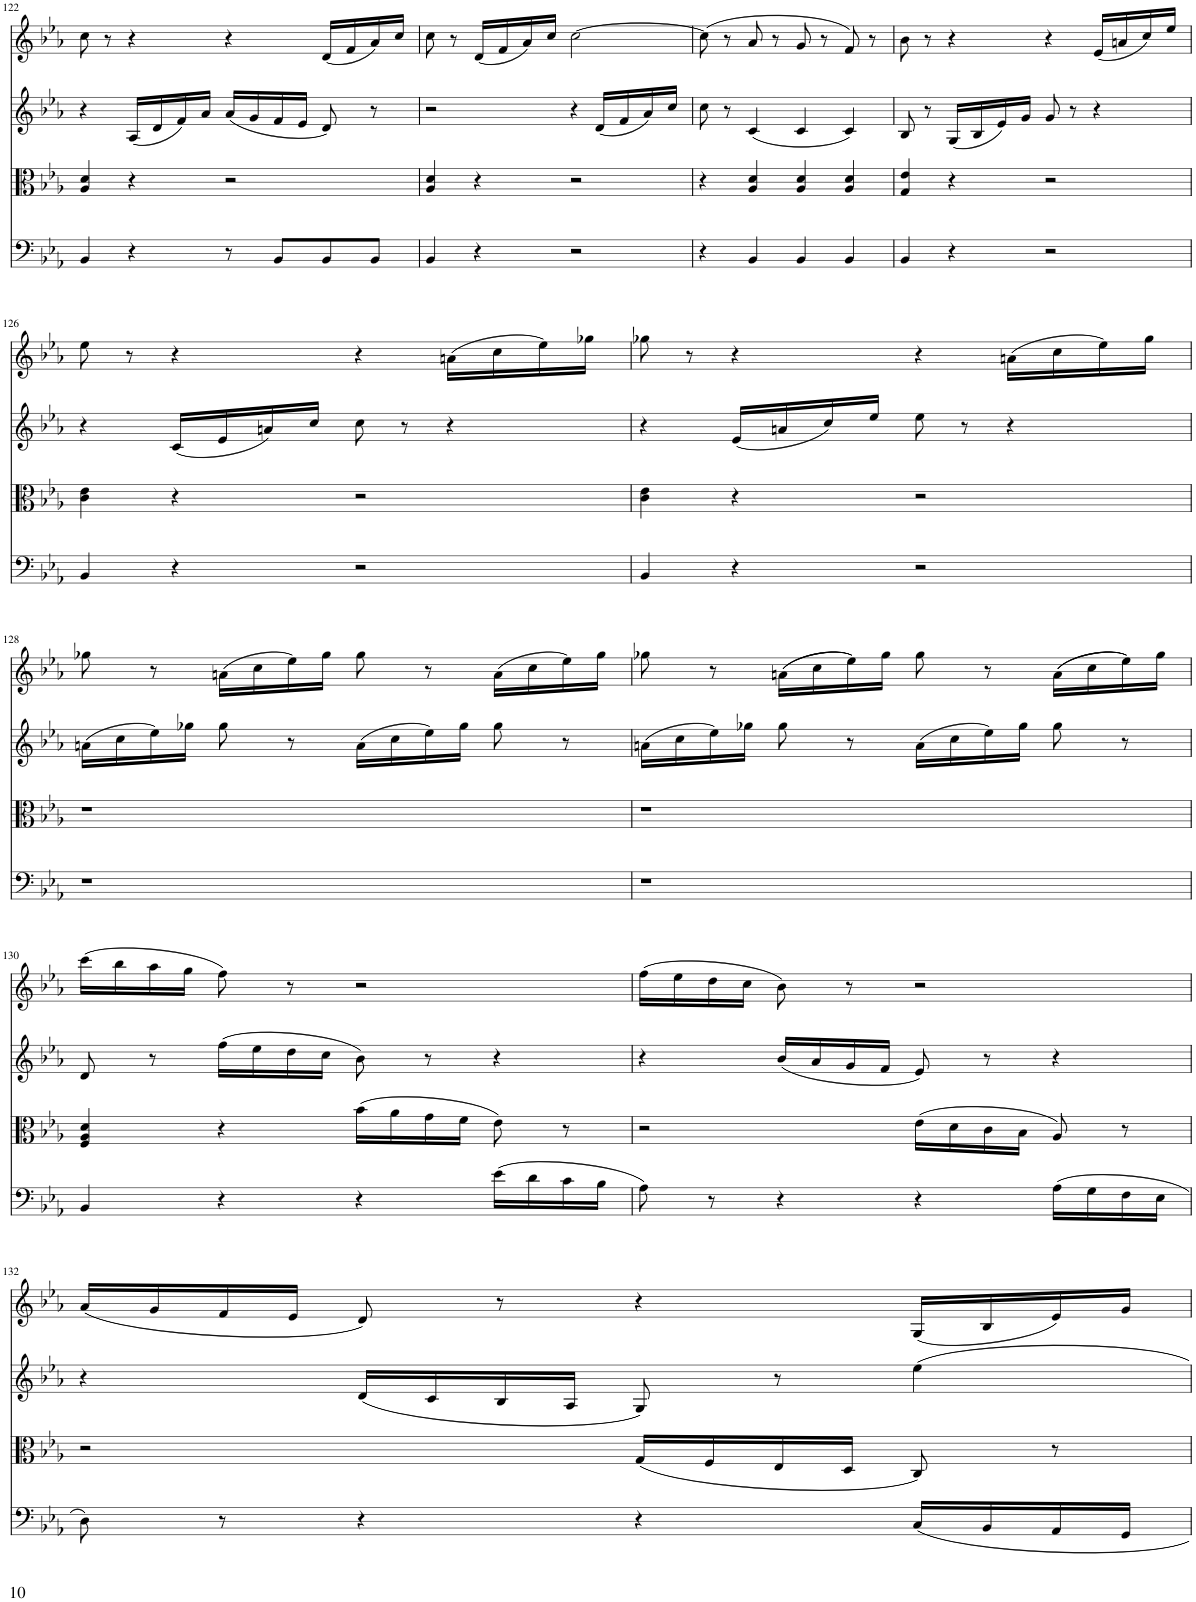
**kern	**kern	**kern	**kern
*part4	*part3	*part2	*part1
*staff4	*staff3	*staff2	*staff1
*I"Piano	*I"Piano	*I"Piano	*I"Piano
*I'Pno	*I'Pno	*I'Pno	*I'Pno
!!LO:PB:g=z
*clefF4	*clefC3	*clefG2	*clefG2
*k[b-e-a-]	*k[b-e-a-]	*k[b-e-a-]	*k[b-e-a-]
*M4/4	*M4/4	*M4/4	*M4/4
*met(c)	*met(c)	*met(c)	*met(c)
=122	=122	=122	=122
4BB-/	4A-/ 4d/	4r	8cc\
.	.	.	8r
4r	4r	(16A-/LL	4r
.	.	16d/	.
.	.	16f/)	.
.	.	16a-/JJ	.
8r	2r	(16a-/LL	4r
.	.	16g/	.
8BB-/L	.	16f/	.
.	.	16e-/JJ	.
8BB-/	.	8d/)	(16d/LL
.	.	.	16f/
8BB-/J	.	8r	16a-/)
.	.	.	16cc/JJ
=123	=123	=123	=123
4BB-/	4A-/ 4d/	2r	8cc\
.	.	.	8r
4r	4r	.	(16d/LL
.	.	.	16f/
.	.	.	16a-/)
.	.	.	16cc/JJ
2r	2r	4r	[2cc\
.	.	(16d/LL	.
.	.	16f/	.
.	.	16a-/)	.
.	.	16cc/JJ	.
=124	=124	=124	=124
4r	4r	8cc\	(8cc\]
.	.	8r	8r
4BB-/	4A-/ 4d/	(4c/	8a-/
.	.	.	8r
4BB-/	4A-/ 4d/	4c/	8g/
.	.	.	8r
4BB-/	4A-/ 4d/	4c/)	8f/)
.	.	.	8r
=125	=125	=125	=125
4BB-/	4G/ 4e-/	8B-/	8b-\
.	.	8r	8r
4r	4r	(16G/LL	4r
.	.	16B-/	.
.	.	16e-/)	.
.	.	16g/JJ	.
2r	2r	8g/	4r
.	.	8r	.
.	.	4r	(16e-/LL
.	.	.	16an/
.	.	.	16cc/)
.	.	.	16ee-/JJ
!!LO:LB:g=z
=126	=126	=126	=126
4BB-/	4c\ 4e-\	4r	8ee-\
.	.	.	8r
4r	4r	(16c/LL	4r
.	.	16e-/	.
.	.	16an/)	.
.	.	16cc/JJ	.
2r	2r	8cc\	4r
.	.	8r	.
.	.	4r	(16an\LL
.	.	.	16cc\
.	.	.	16ee-\)
.	.	.	16gg-X\JJ
=127	=127	=127	=127
4BB-/	4c\ 4e-\	4r	8gg-X\
.	.	.	8r
4r	4r	(16e-/LL	4r
.	.	16an/	.
.	.	16cc/)	.
.	.	16ee-/JJ	.
2r	2r	8ee-\	4r
.	.	8r	.
.	.	4r	(16an\LL
.	.	.	16cc\
.	.	.	16ee-\)
.	.	.	16gg-\JJ
!!LO:LB:g=z
=128	=128	=128	=128
1r	1r	(16an\LL	8gg-X\
.	.	16cc\	.
.	.	16ee-\)	8r
.	.	16gg-X\JJ	.
.	.	8gg-\	(16an\LL
.	.	.	16cc\
.	.	8r	16ee-\)
.	.	.	16gg-\JJ
.	.	(16a\LL	8gg-\
.	.	16cc\	.
.	.	16ee-\)	8r
.	.	16gg-\JJ	.
.	.	8gg-\	(16a\LL
.	.	.	16cc\
.	.	8r	16ee-\)
.	.	.	16gg-\JJ
=129	=129	=129	=129
1r	1r	(16an\LL	8gg-X\
.	.	16cc\	.
.	.	16ee-\)	8r
.	.	16gg-X\JJ	.
.	.	8gg-\	((16an\LL
.	.	.	16cc\
.	.	8r	16ee-\))
.	.	.	16gg-\JJ
.	.	(16a\LL	8gg-\
.	.	16cc\	.
.	.	16ee-\)	8r
.	.	16gg-\JJ	.
.	.	8gg-\	((16a\LL
.	.	.	16cc\
.	.	8r	16ee-\))
.	.	.	16gg-\JJ
!!LO:LB:g=z
=130	=130	=130	=130
4BB-/	4F/ 4A-/ 4d/	8d/	(16ccc\LL
.	.	.	16bb-\
.	.	8r	16aa-\
.	.	.	16gg\JJ
4r	4r	(16ff\LL	8ff\)
.	.	16ee-\	.
.	.	16dd\	8r
.	.	16cc\JJ	.
4r	(16b-\LL	8b-\)	2r
.	16a-\	.	.
.	16g\	8r	.
.	16f\JJ	.	.
(16e-\LL	8e-\)	4r	.
16d\	.	.	.
16c\	8r	.	.
16B-\JJ	.	.	.
=131	=131	=131	=131
8A-\)	2r	4r	(16ff\LL
.	.	.	16ee-\
8r	.	.	16dd\
.	.	.	16cc\JJ
4r	.	(16b-/LL	8b-\)
.	.	16a-/	.
.	.	16g/	8r
.	.	16f/JJ	.
4r	(16e-\LL	8e-/)	2r
.	16d\	.	.
.	16c\	8r	.
.	16B-\JJ	.	.
(16A-\LL	8A-/)	4r	.
16G\	.	.	.
16F\	8r	.	.
16E-\JJ	.	.	.
!!LO:LB:g=z
=132	=132	=132	=132
8D\)	2r	4r	(16a-/LL
.	.	.	16g/
8r	.	.	16f/
.	.	.	16e-/JJ
4r	.	(16d/LL	8d/)
.	.	16c/	.
.	.	16B-/	8r
.	.	16A-/JJ	.
4r	(16G/LL	8G/)	4r
.	16F/	.	.
.	16E-/	8r	.
.	16D/JJ	.	.
16C/LL	8C/)	4ee-\	(16G/LL
16BB-/	.	.	16B-/
16AA-/	8r	.	16e-/)
16GG/JJ	.	.	16g/JJ
=	=	=	=
*-	*-	*-	*-
